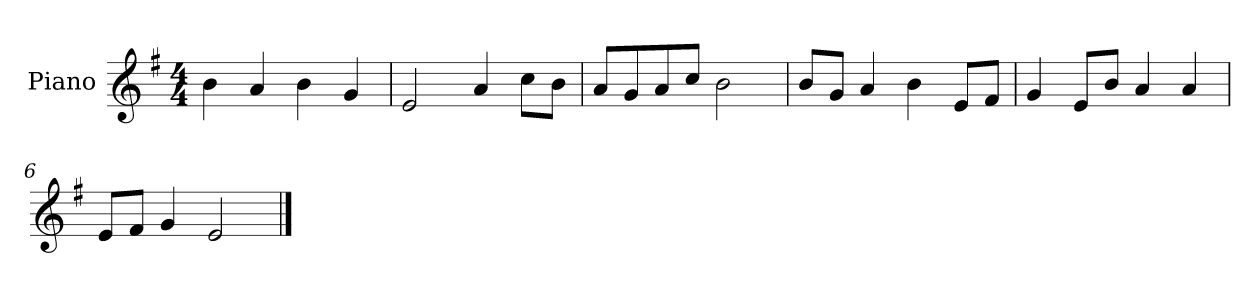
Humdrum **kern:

**kern
*part1
*staff1
*I"Piano
*I'P-no
*clefG2
*k[f#]
*M4/4
*MM90
=1
4b\
4a/
4b\
4g/
=2
2e/
4a/
8cc\L
8b\J
=3
8a/L
8g/
8a/
8cc/J
2b\
=4
8b/L
8g/J
4a/
4b\
8e/L
8f#/J
=5
4g/
8e/L
8b/J
4a/
4a/
=6
8e/L
8f#/J
4g/
2e/
==
*-
